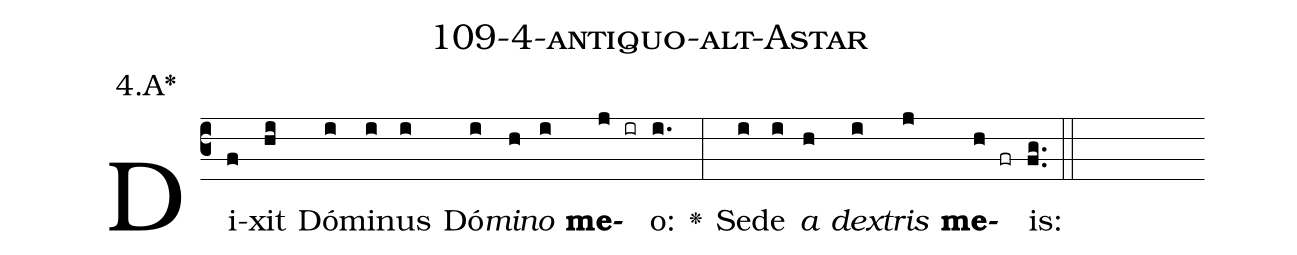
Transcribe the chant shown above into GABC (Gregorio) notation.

name: 109-4-antiquo-alt-Astar;
annotation: 4.A*;
%%
(c3)Di(f)xit(hi) Dó(i)mi(i)nus(i) Dó(i)<i>mi</i>(h)<i>no</i>(i) <b>me</b>(j ir)o:(i.) <v>\greheightstar</v>(:) Se(i)de(i) <i>a</i>(h) <i>dex</i>(i)<i>tris</i>(j) <b>me</b>(h fr)is:(fg..) (::)


%E(i) u(h) o(i) u(j) a(h) e.(fg..) (::)
